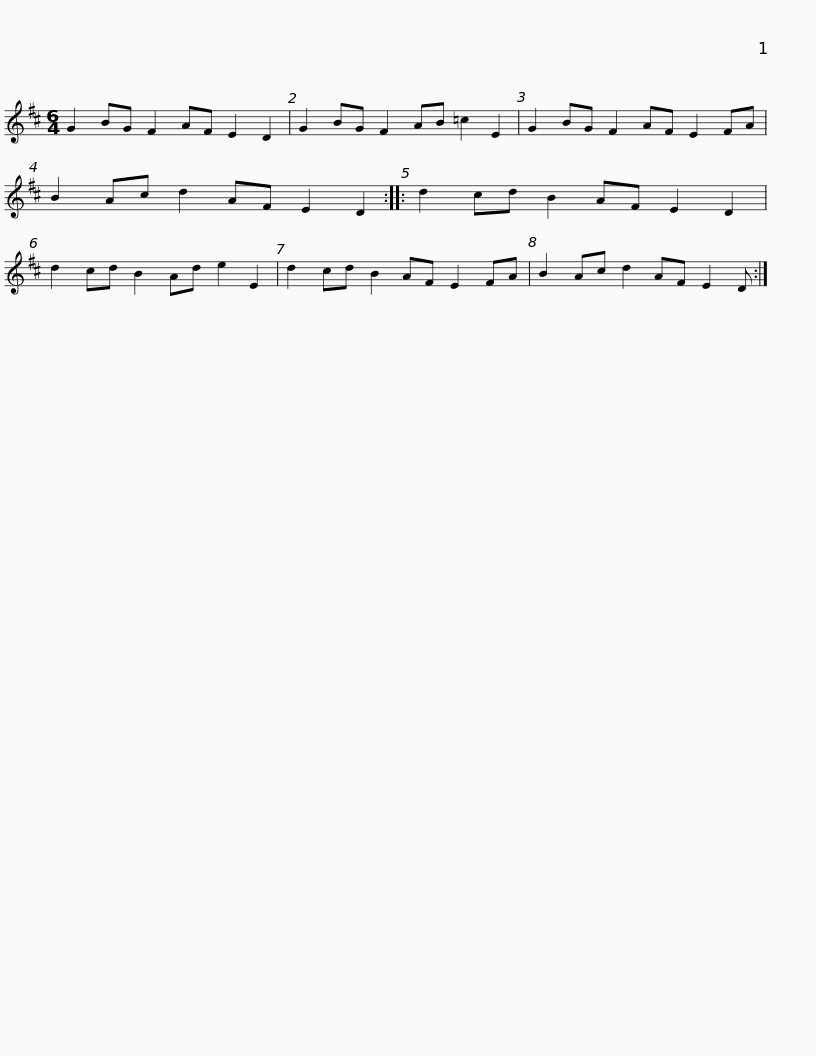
X:1
L:1/8
M:6/4
I:linebreak $
K:D
V:1 treble
V:1
 G2 BG F2 AF E2 D2 | G2 BG F2 AB =c2 E2 | G2 BG F2 AF E2 FA | B2 Ac d2 AF E2 D2 ::$ d2 cd B2 AF E2 D2 | %5
 d2 cd B2 Ad e2 E2 | d2 cd B2 AF E2 FA | B2 Ac d2 AF E2 D :| %8
